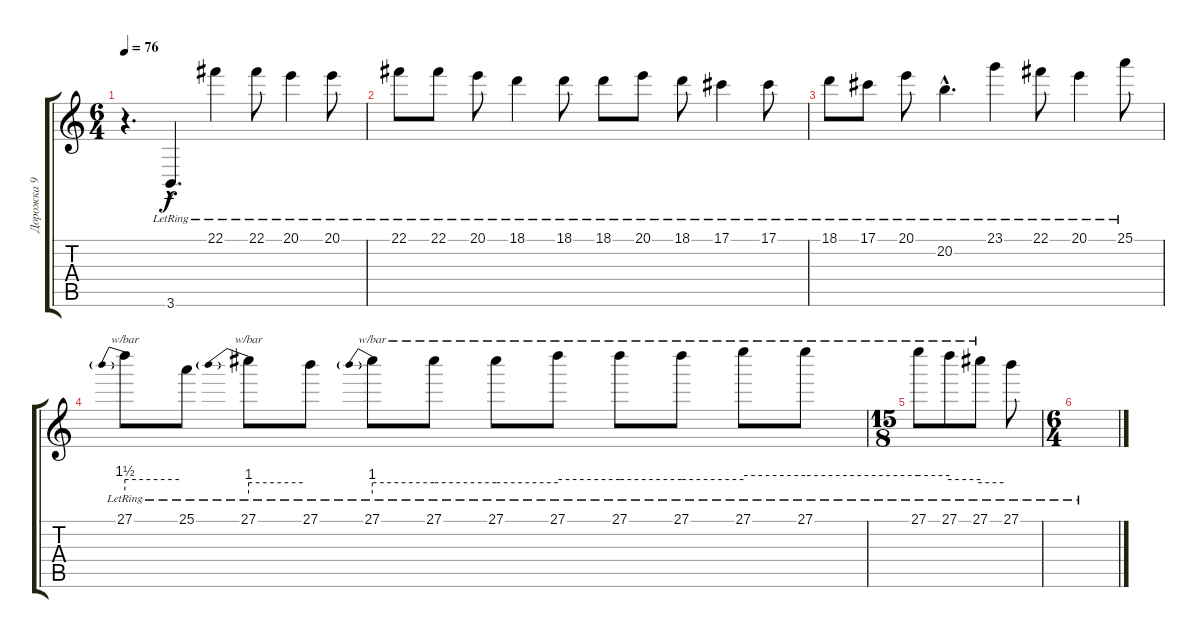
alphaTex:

\track ("Дорожка 9" "Дорожка 9") {instrument acousticgrandpiano}
\staff {score tabs}
\tuning (Ab4 Eb4 B3 Gb3 Db3 Ab2) {hide}
\ts (6 4)
\tempo 76
\clef g2
\ks c
r.4{d dy f instrument acousticgrandpiano} 3.6{hac lr}.4{d} 22.1{lr}.4 22.1{lr}.8 20.1{lr}.4 20.1{lr}.8 |
22.1{lr}.8 22.1{lr}.8 20.1{lr}.8 18.1{lr}.4 18.1{lr}.8 18.1{lr}.8 20.1{lr}.8 18.1{lr}.8 17.1{lr}.4 17.1{lr}.8 |
18.1{lr}.8 17.1{lr}.8 20.1{lr}.8 20.2{hac lr}.4{d} 23.1{lr}.4 22.1{lr}.8 20.1{lr}.4 25.1{lr}.8 |
27.1{lr}.8{tbe (predive default 0 6 60 6)} 25.1{lr}.8 27.1{lr}.8{tbe (predive default 0 4 60 4)} 27.1{lr}.8 27.1{lr}.8{tbe (predive default 0 4 60 4)} 27.1{lr}.8{tbe (hold default 0 4 60 4)} 27.1{lr}.8{tbe (hold default 0 4 60 4)} 27.1{lr}.8{tbe (hold default 0 6 60 6)} 27.1{lr}.8{tbe (hold default 0 6 60 6)} 27.1{lr}.8{tbe (hold default 0 6 60 6)} 27.1{lr}.8{tbe (hold default 0 10 60 10)} 27.1{lr}.8{tbe (hold default 0 10 60 10)} |
\ts (15 8)
27.1{lr}.8{tbe (hold default 0 10 60 10)} 27.1{lr}.8{tbe (hold default 0 6 60 6)} 27.1{lr}.8{tbe (hold default 0 4 60 4)} 27.1{lr}.8 |
\ts (6 4)
